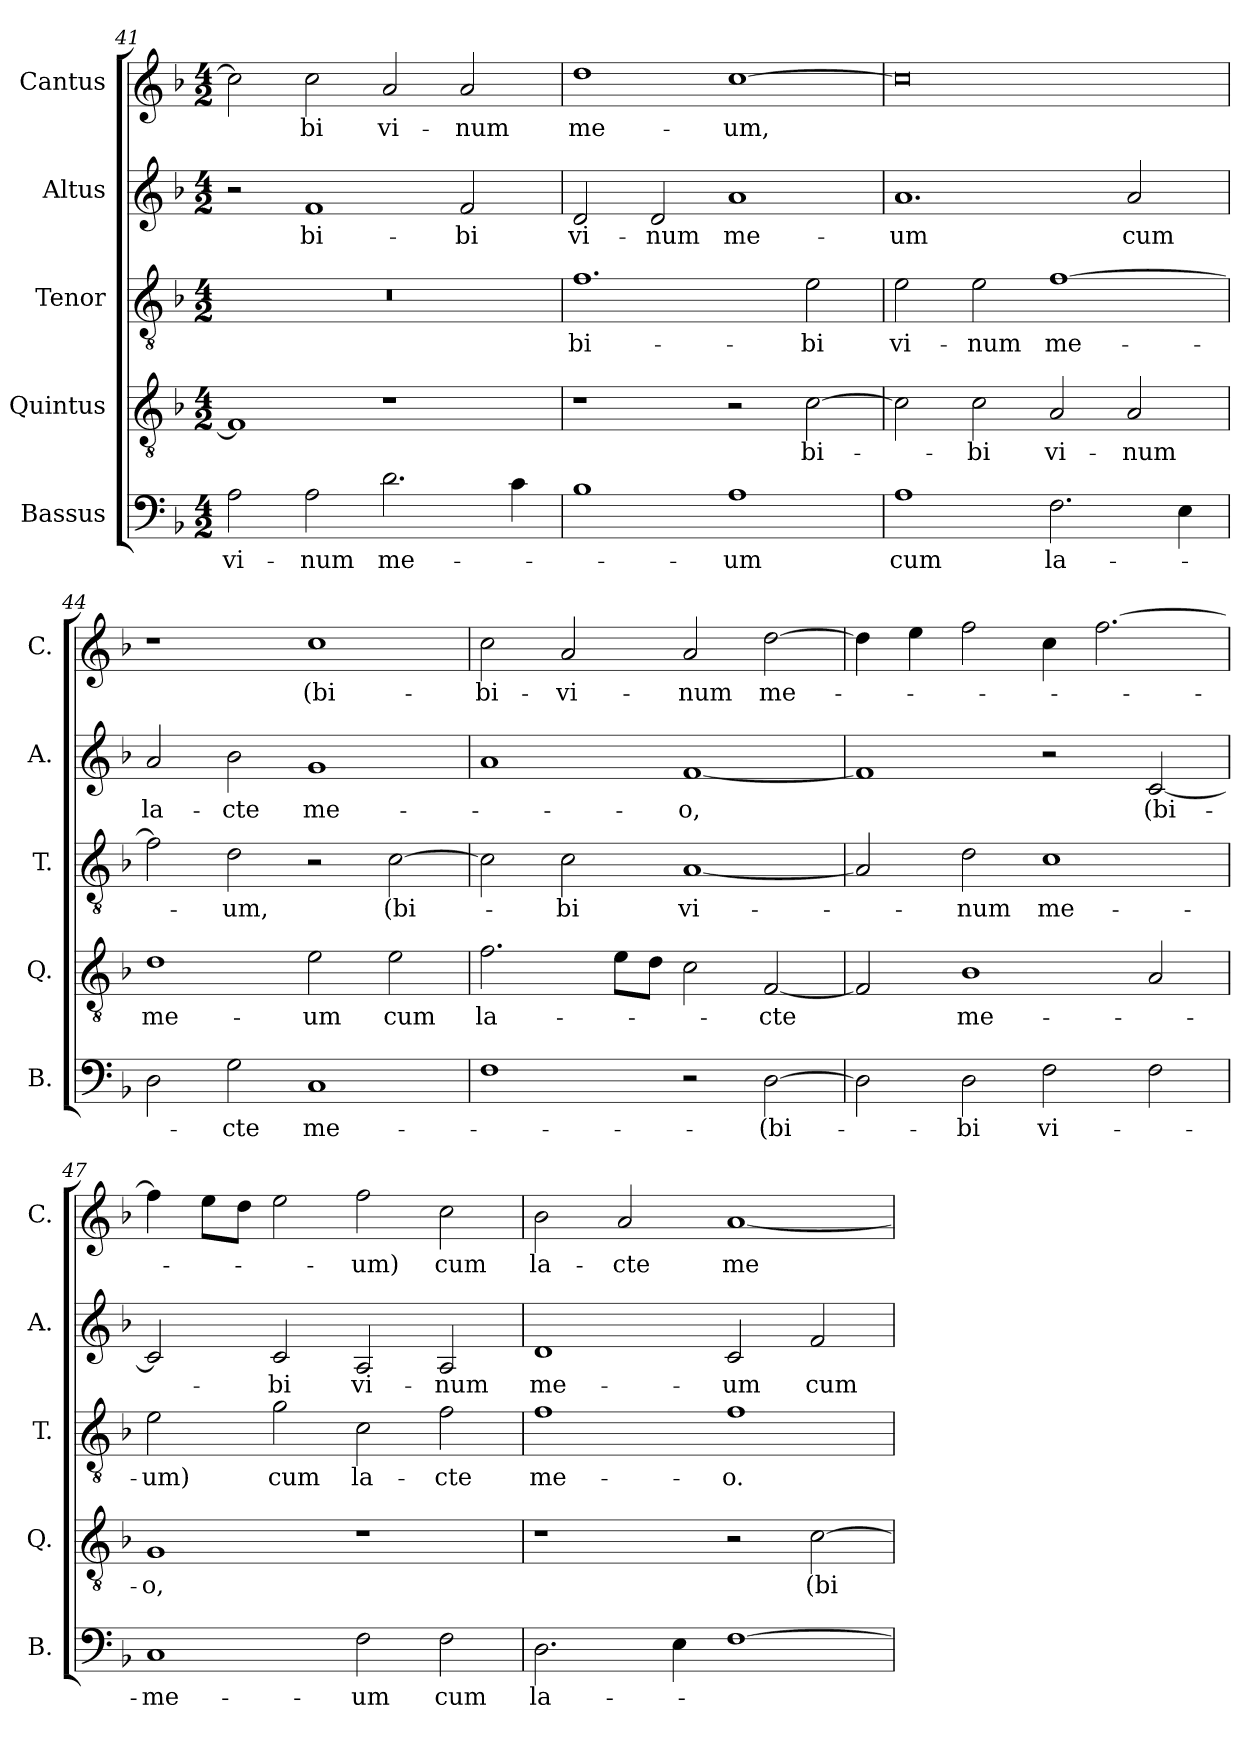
**kern	**text	**kern	**text	**kern	**text	**kern	**text	**kern	**text
*part5	*part5	*part4	*part4	*part3	*part3	*part2	*part2	*part1	*part1
*staff5	*staff5	*staff4	*staff4	*staff3	*staff3	*staff2	*staff2	*staff1	*staff1
*I"Bassus	*	*I"Quintus	*	*I"Tenor	*	*I"Altus	*	*I"Cantus	*
*I'B.	*	*I'Q.	*	*I'T.	*	*I'A.	*	*I'C.	*
*clefF4	*	*clefGv2	*	*clefGv2	*	*clefG2	*	*clefG2	*
*k[b-]	*	*k[b-]	*	*k[b-]	*	*k[b-]	*	*k[b-]	*
*M4/2	*	*M4/2	*	*M4/2	*	*M4/2	*	*M4/2	*
=41	=41	=41	=41	=41	=41	=41	=41	=41	=41
2A\	vi-	1F]	.	0r	.	2r	.	2cc\]	.
2A\	-num	.	.	.	.	1f	bi­-	2cc\	-bi
2.d\	me-	1r	.	.	.	.	.	2a/	vi-
.	.	.	.	.	.	2f/	-bi	2a/	-num
4c\	.	.	.	.	.	.	.	.	.
=42	=42	=42	=42	=42	=42	=42	=42	=42	=42
1B-	.	1r	.	1.f	bi-	2d/	vi­-	1dd	me­-
.	.	.	.	.	.	2d/	-num	.	.
1A	-um	2r	.	.	.	1a	me-	[1cc	-um,
.	.	[2c\	bi-	2e\	-bi	.	.	.	.
=43	=43	=43	=43	=43	=43	=43	=43	=43	=43
1A	cum	2c\]	.	2e\	vi­-	1.a	-um	0cc]	.
.	.	2c\	-bi	2e\	-num	.	.	.	.
2.F\	la-	2A/	vi-	[1f	me­-	.	.	.	.
.	.	2A/	-num	.	.	2a/	cum	.	.
4E\	.	.	.	.	.	.	.	.	.
=44	=44	=44	=44	=44	=44	=44	=44	=44	=44
2D\	.	1d	me-	2f\]	.	2a/	la­-	1r	.
2G\	-cte	.	.	2d\	-um,	2b-\	-cte	.	.
1C	me-	2e\	-um	2r	.	1g	me­-	1cc	(bi­-
.	.	2e\	cum	[2c\	(bi­-	.	.	.	.
=45	=45	=45	=45	=45	=45	=45	=45	=45	=45
1F	.	2.f\	la­-	2c\]	.	1a	.	2cc\	-bi-
.	.	.	.	2c\	-bi	.	.	2a/	-vi-
.	.	8e\L	.	.	.	.	.	.	.
.	.	8d\J	.	.	.	.	.	.	.
2r	.	2c\	.	[1A	vi-	[1f	-o,	2a/	-num
[2D\	-(bi­-	[2F/	-cte	.	.	.	.	[2dd\	me­-
=46	=46	=46	=46	=46	=46	=46	=46	=46	=46
2D\]	.	2F/]	.	2A/]	.	1f]	.	4dd\]	.
.	.	.	.	.	.	.	.	4ee\	.
2D\	-bi	1B-	me­-	2d\	-num	.	.	2ff\	.
2F\	vi­-	.	.	1c	me-	2r	.	4cc\	.
.	.	.	.	.	.	.	.	[2.ff\	.
2F\	.	2A/	.	.	.	[2c/	(bi­-	.	.
=47	=47	=47	=47	=47	=47	=47	=47	=47	=47
1C	-me-	1G	-o,	2e\	-um)	2c/]	.	4ff\]	.
.	.	.	.	.	.	.	.	8ee\L	.
.	.	.	.	.	.	.	.	8dd\J	.
.	.	.	.	2g\	cum	2c/	-bi	2ee\	.
2F\	-um	1r	.	2c\	la-	2A/	vi­-	2ff\	-um)
2F\	cum	.	.	2f\	-cte	2A/	-num	2cc\	cum
=48	=48	=48	=48	=48	=48	=48	=48	=48	=48
2.D\	la-	1r	.	1f	me-	1d	me-	2b-\	la-
.	.	.	.	.	.	.	.	2a/	-cte
4E\	.	.	.	.	.	.	.	.	.
[1F	.	2r	.	1f	-o.	2c/	-um	[1a	me­-
.	.	[2c\	(bi­-	.	.	2f/	cum	.	.
=	=	=	=	=	=	=	=	=	=
*-	*-	*-	*-	*-	*-	*-	*-	*-	*-
